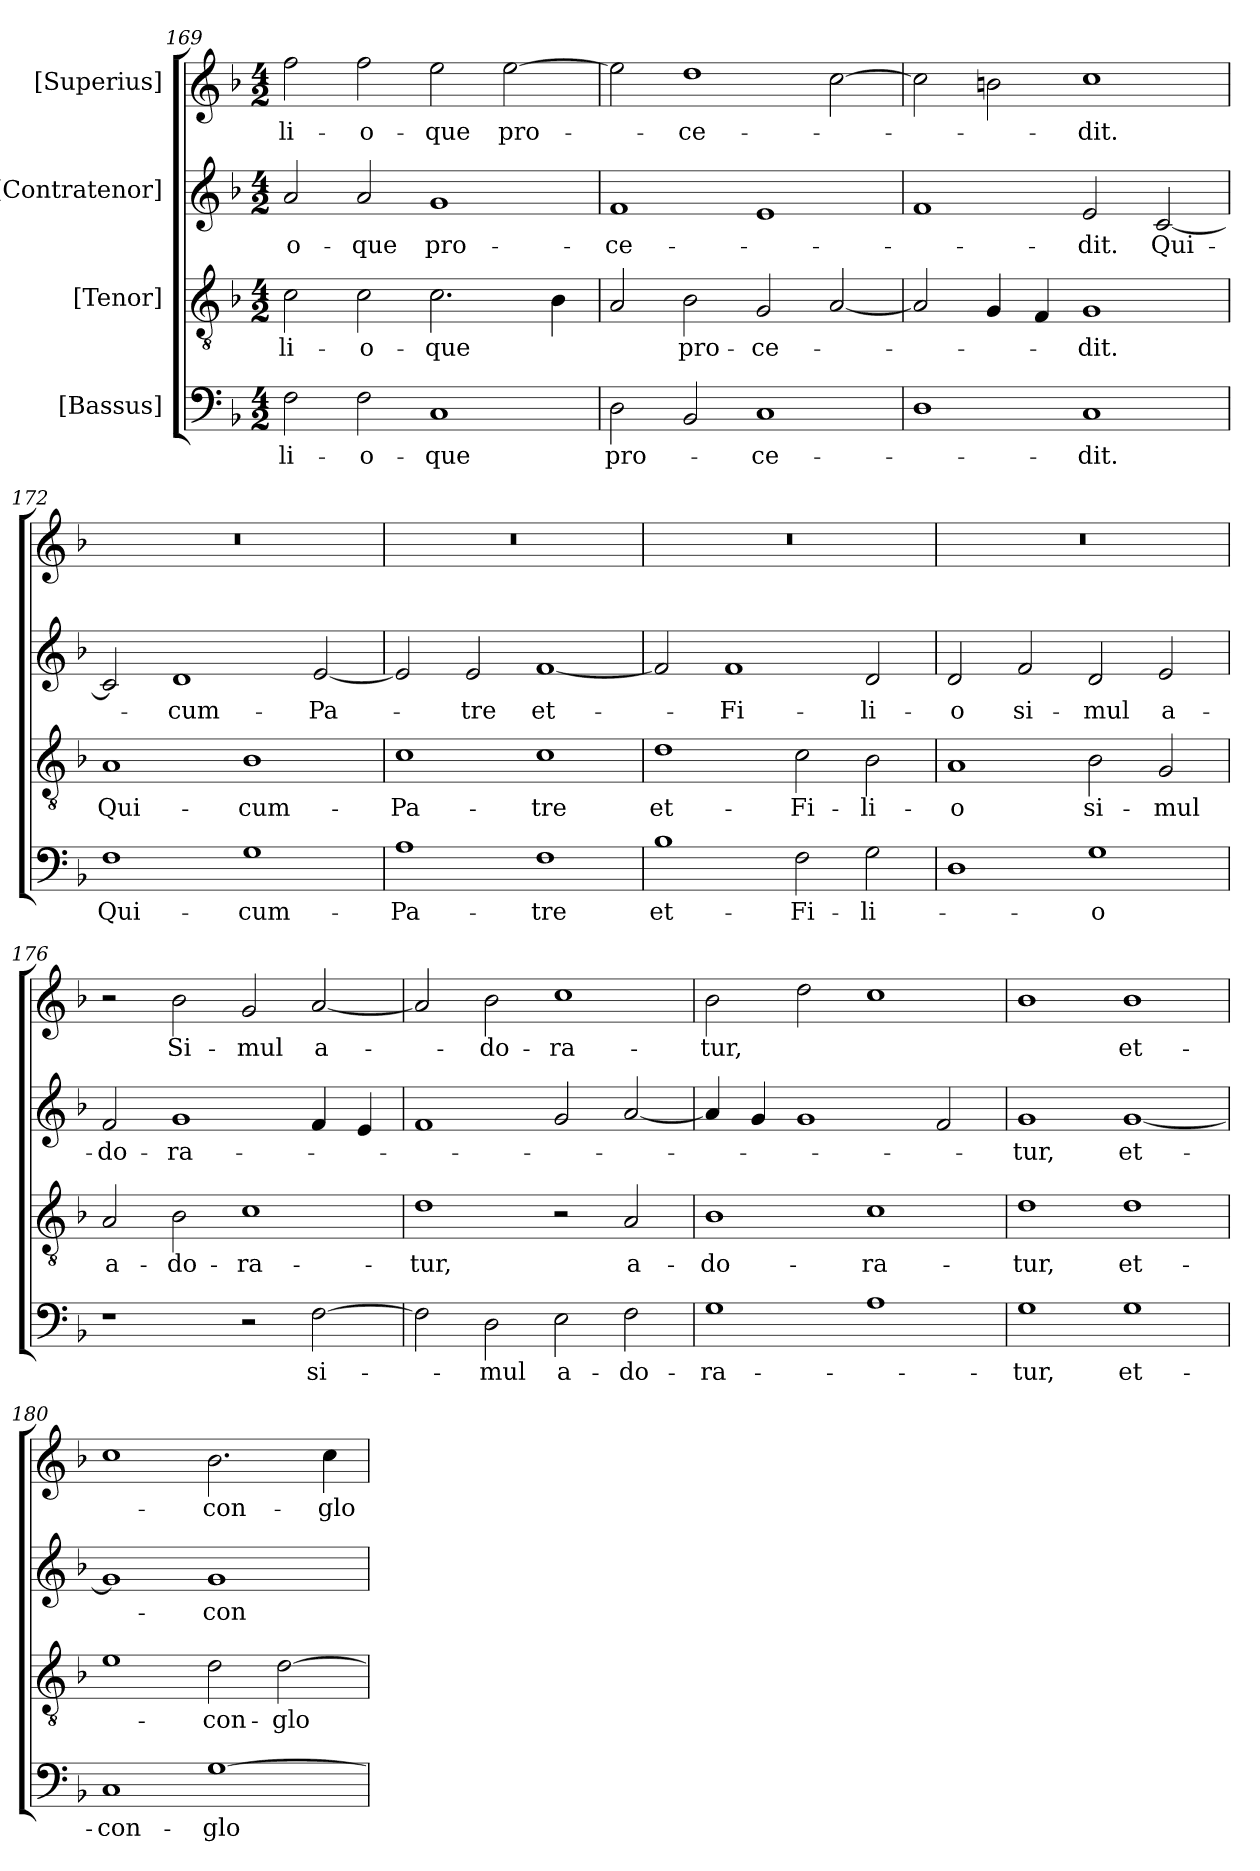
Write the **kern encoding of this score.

**kern	**text	**kern	**text	**kern	**text	**kern	**text
*part4	*part4	*part3	*part3	*part2	*part2	*part1	*part1
*staff4	*staff4	*staff3	*staff3	*staff2	*staff2	*staff1	*staff1
*I"[Bassus]	*	*I"[Tenor]	*	*I"[Contratenor]	*	*I"[Superius]	*
*clefF4	*	*clefGv2	*	*clefG2	*	*clefG2	*
*k[b-]	*	*k[b-]	*	*k[b-]	*	*k[b-]	*
*M4/2	*	*M4/2	*	*M4/2	*	*M4/2	*
=169	=169	=169	=169	=169	=169	=169	=169
2F\	-li-	2c\	-li-	2a/	-o-	2ff\	-li-
2F\	-o-	2c\	-o-	2a/	-que	2ff\	-o-
1C/	-que	2.c\	-que	1g/	pro-	2ee\	-que
.	.	.	.	.	.	[2ee\	pro-
.	.	4B-\	.	.	.	.	.
=170	=170	=170	=170	=170	=170	=170	=170
2D\	pro-	2A/	.	1f/	-ce-	2ee\]	.
2BB-/	.	2B-\	pro-	.	.	1dd\	-ce-
1C/	-ce-	2G/	-ce-	1e/	.	.	.
.	.	[2A/	.	.	.	[2cc\	.
=171	=171	=171	=171	=171	=171	=171	=171
1D\	.	2A/]	.	1f/	.	2cc\]	.
.	.	4G/	.	.	.	2bn\	.
.	.	4F/	.	.	.	.	.
1C/	-dit.	1G/	-dit.	2e/	-dit.	1cc\	-dit.
.	.	.	.	[2c/	Qui-	.	.
=172	=172	=172	=172	=172	=172	=172	=172
1F\	Qui-	1A/	Qui-	2c/]	.	0r	.
.	.	.	.	1d/	cum-	.	.
1G\	cum-	1B-\	cum-	.	.	.	.
.	.	.	.	[2e/	Pa-	.	.
=173	=173	=173	=173	=173	=173	=173	=173
1A\	Pa-	1c\	Pa-	2e/]	.	0r	.
.	.	.	.	2e/	-tre	.	.
1F\	-tre	1c\	-tre	[1f/	et-	.	.
=174	=174	=174	=174	=174	=174	=174	=174
1B-\	et-	1d\	et-	2f/]	.	0r	.
.	.	.	.	1f/	Fi-	.	.
2F\	Fi-	2c\	Fi-	.	.	.	.
2G\	-li-	2B-\	-li-	2d/	-li-	.	.
=175	=175	=175	=175	=175	=175	=175	=175
1D\	.	1A/	-o	2d/	-o	0r	.
.	.	.	.	2f/	si-	.	.
1G\	-o	2B-\	si-	2d/	-mul	.	.
.	.	2G/	-mul	2e/	a-	.	.
=176	=176	=176	=176	=176	=176	=176	=176
1r	.	2A/	a-	2f/	-do-	2r	.
.	.	2B-\	-do-	1g/	-ra-	2b-\	Si-
2r	.	1c\	-ra-	.	.	2g/	-mul
[2F\	si-	.	.	4f/	.	[2a/	a-
.	.	.	.	4e/	.	.	.
=177	=177	=177	=177	=177	=177	=177	=177
2F\]	.	1d\	-tur,	1f/	.	2a/]	.
2D\	-mul	.	.	.	.	2b-\	-do-
2E\	a-	2r	.	2g/	.	1cc\	-ra-
2F\	-do-	2A/	a-	[2a/	.	.	.
=178	=178	=178	=178	=178	=178	=178	=178
1G\	-ra-	1B-\	-do-	4a/]	.	2b-\	-tur,
.	.	.	.	4g/	.	.	.
.	.	.	.	1g/	.	2dd\	.
1A\	.	1c\	-ra-	.	.	1cc\	.
.	.	.	.	2f/	.	.	.
=179	=179	=179	=179	=179	=179	=179	=179
1G\	-tur,	1d\	-tur,	1g/	-tur,	1b-\	.
1G\	et-	1d\	et-	[1g/	et-	1b-\	et-
=180	=180	=180	=180	=180	=180	=180	=180
1C/	con-	1e\	.	1g/]	.	1cc\	.
[1G\	-glo-	2d\	con-	1g/	con-	2.b-\	con-
.	.	[2d\	-glo-	.	.	.	.
.	.	.	.	.	.	4cc\	-glo-
=	=	=	=	=	=	=	=
*-	*-	*-	*-	*-	*-	*-	*-
